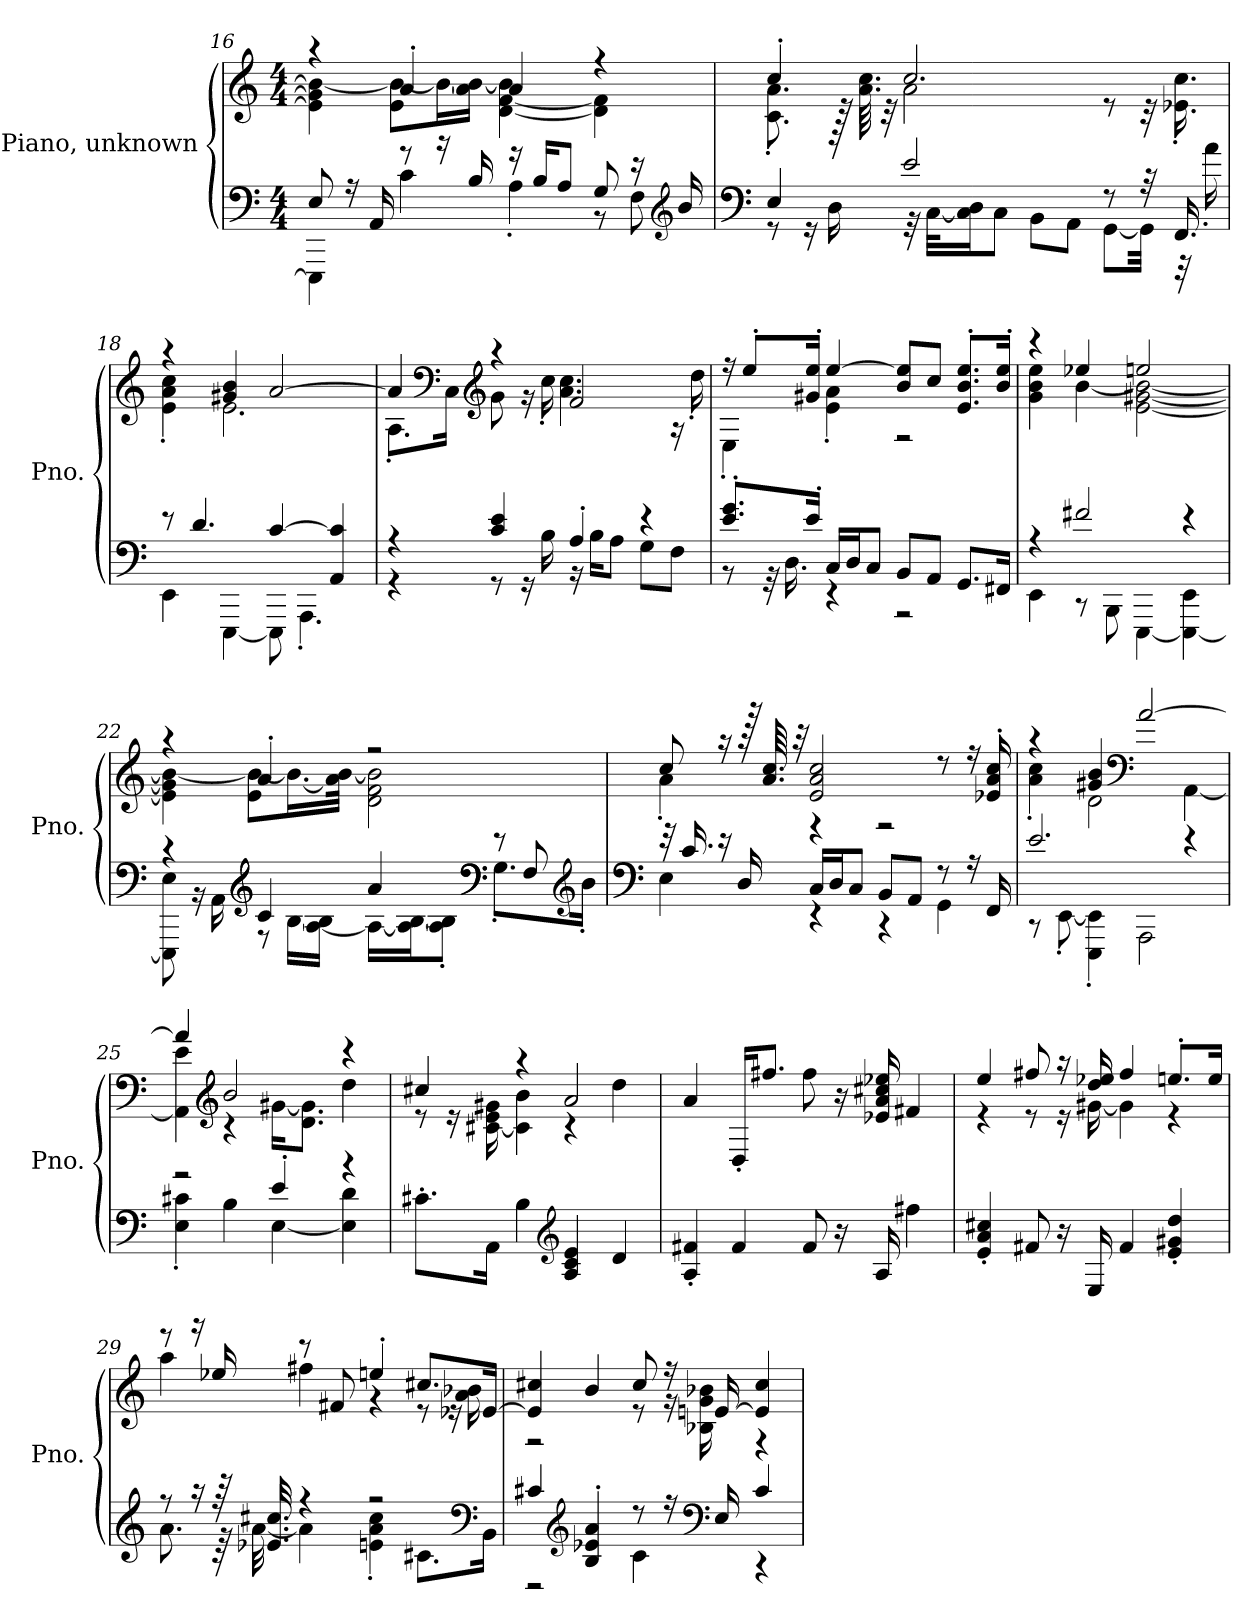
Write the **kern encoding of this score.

**kern	**kern
*part1	*part1
*staff2	*staff1
*I"Piano, unknown	*
*I'Pno.	*
!!LO:PB:g=z
*clefF4	*clefG2
*k[]	*k[]
*M4/4	*M4/4
=16	=16
*^	*^
8E/	4EEE\]	4r	4e\] 4g#\] 4b\_
16r	.	.	.
16AA/	.	.	.
8r	4c\	4a'/	8e\ 8b\_L
16r	.	.	16b\L_
16B/	.	.	16a\ 16b\_JJ
16r	4A'\	4a/	[4d\ [4f\ 4b\]
16B/KL	.	.	.
8A/J	.	.	.
8G/	8r	4r	4d\] 4f\]
16r	8F\	.	.
*clefG2	*	*	*
16b/	.	.	.
=17	=17	=17	=17
*clefF4	*	*	*
4E/	8r	4cc'/	8.c\' 8.a\'
.	16r	.	.
.	16D\	.	128r
.	.	.	64.a\ 64.cc\
.	.	.	32r
2e/	32r	2.cc/	2a\
.	[32C\KLL	.	.
.	16C\] 16D\J	.	.
.	8C\J	.	.
.	8BB\L	.	.
.	8AA\J	.	.
8r	[8GG\L	.	8r
32r	32GG\Jkk]	.	32r
16.FF/	32r	.	16.e-X\' 16.cc\'
.	16a'\	.	.
!!LO:LB:g=z	!!
=18	=18	=18	=18
8r	4EE\	4r	4e\' 4a\' 4cc\'
4.d/	.	.	.
.	[4EEE\	4g#X/ 4b/	2.e\
[4c/	8EEE\]	[2a/	.
.	4.AAA'\	.	.
4AA/ 4c/]	.	.	.
=19	=19	=19	=19
4r	4r	4a/]	8.A'\L
*	*	*clefF4	*
.	.	.	16C\Jk
*	*	*clefG2	*
4c/ 4e/	8r	4r	8g\
.	16r	.	16r
.	16B\	.	16cc'\
4A'/	16r	2f/	4.a\ 4.cc\
.	16B\KL	.	.
.	8A\J	.	.
4r	8G\L	.	.
.	8F\J	.	16r
.	.	.	16dd'\
=20	=20	=20	=20
8.e/' 8.g/'L	8r	16r	4E'\
.	.	8ee'/L	.
.	32r	.	.
.	16.D\	.	.
16e'/Jk	.	16g#X/' 16ee/'Jk	.
16C/LL	4r	[4ee/	4e\' 4a\'
16D/J	.	.	.
8C/J	.	.	.
8BB/L	2r	8b/ 8ee/]L	2r
8AA/J	.	8cc/J	.
8.GG/L	.	8.e/' 8.b/' 8.ee/'L	.
16FF#X/Jk	.	16b/' 16ee/'Jk	.
=21	=21	=21	=21
4r	4EE\	4r	4g\ 4b\ 4ee\
2f#X/	8r	4ee-X/	[4b\
.	8BBB\	.	.
.	[4EEE\	2een/	[2e\ [2g#X\ 2b\_
4r	4EEE\_ 4EE\	.	.
!!LO:LB:g=z	!!
=22	=22	=22	=22
4r	8EEE\] 8E\	4r	4e\] 4g#\] 4b\_
.	16r	.	.
.	16AA\	.	.
*clefG2	*	*	*
4c/	8r	4a'/	8e\ 8b\_L
.	[16B\LL	.	16.b\L_
.	[16A\ 16B\]JJ	.	.
.	.	.	32a\ 32b\_JJk
4a/	16A\LL_	2r	2d\ 2f\ 2b\]
.	16A\] [16B\J	.	.
.	8A\' 8B\]'J	.	.
*clefF4	*	*	*
8r	8.G'\L	.	.
8F/	.	.	.
*clefG2	*	*	*
.	16b'\Jk	.	.
=23	=23	=23	=23
*clefF4	*	*	*
32r	4E\	8cc/	4a'\
16.c/	.	.	.
16r	.	16r	.
16D/	.	128r	.
.	.	64.a/ 64.cc/	.
.	.	32r	.
16C/LL	4r	2e/ 2a/ 2cc/	4r
16D/J	.	.	.
8C/J	.	.	.
8BB/L	4r	.	2r
8AA/J	.	.	.
8r	4GG\	8r	.
16r	.	16r	.
16FF/	.	16e-X/' 16a/' 16cc/'	.
!!LO:LB:g=z	!!
=24	=24	=24	=24
2.e/	8r	4r	4a\' 4cc\'
.	[8EE'\	.	.
.	4EEE\' 4EE\]'	4g#X/ 4b/	2d\
*	*	*clefF4	*
.	2AAA\	[2a/	.
4r	.	.	[4AA\
=25	=25	=25	=25
2r	4E\' 4c#X\'	4a/]	4AA\] 4e\
*	*	*clefG2	*
.	4B\	2b/	4r
4e'/	[4E\	.	[16g#X\KL
.	.	.	8.d\ 8.g#\]J
4r	4E\] 4d\	4r	4dd\
*v	*v	*	*
=26	=26	=26
8.c#X'\L	4cc#X/	8r
.	.	16r
16AA\Jk	.	[16c#X\ 16e\ 16g#X\
4B\	4r	4c#\] 4b\
*clefG2	*	*
4A/ 4c#/ 4e/	2a/	4r
4d/	.	4dd\
*	*v	*v
=27	=27
4A/' 4f#X/'	4a/
4f#/	16D'/KL
.	8.ff#X/J
8f#/	8ff#\
16r	16r
16A/	16e-X/ 16a/ 16cc#X/ 16ee-X/
4ff#X\	4f#X/
!!LO:LB:g=z
=28	=28
*	*^
4e/' 4a/' 4cc#X/'	4ee/	4r
8f#X/	8ff#X/	8r
16r	16r	16r
16E/	16dd/ 16ee-X/	[16g#X\
4f#/	4ff#/	4g#\]
4e/' 4g#X/' 4dd/'	8.een'/L	4r
.	16ee/Jk	.
=29	=29	=29
*^	*	*
8r	8.a\	8r	4aa\
16r	.	16r	.
64r	64r	16ee-X/	.
32.e-X/ 32.cc#X/	[32.a\	.	.
4r	4a\]	8r	4ff#X\
.	.	8f#X/	.
2r	4en\' 4a\' 4cc#\'	4een'/	4r
.	8.c#X\L	8.cc#X/L	8r
.	.	.	16r
*clefF4	*	*	*
.	16BB\Jk	[16e-X/Jk	16a\ 16b-X\
!!LO:LB:g=z	!!
=30	=30	=30	=30
4c#X/	2r	4e-/] 4cc#X/	2r
*clefG2	*	*	*
4B/' 4e-X/' 4a/'	.	4b/	.
8r	4c#\	8cc#/	8r
16r	.	16r	16r
*clefF4	*	*	*
16E/	.	[16en/	16B-X\ 16g\ 16b-X\
4c#/	4r	4e/] 4cc#/	4r
*v	*v	*	*
*	*v	*v
=	=
*-	*-
